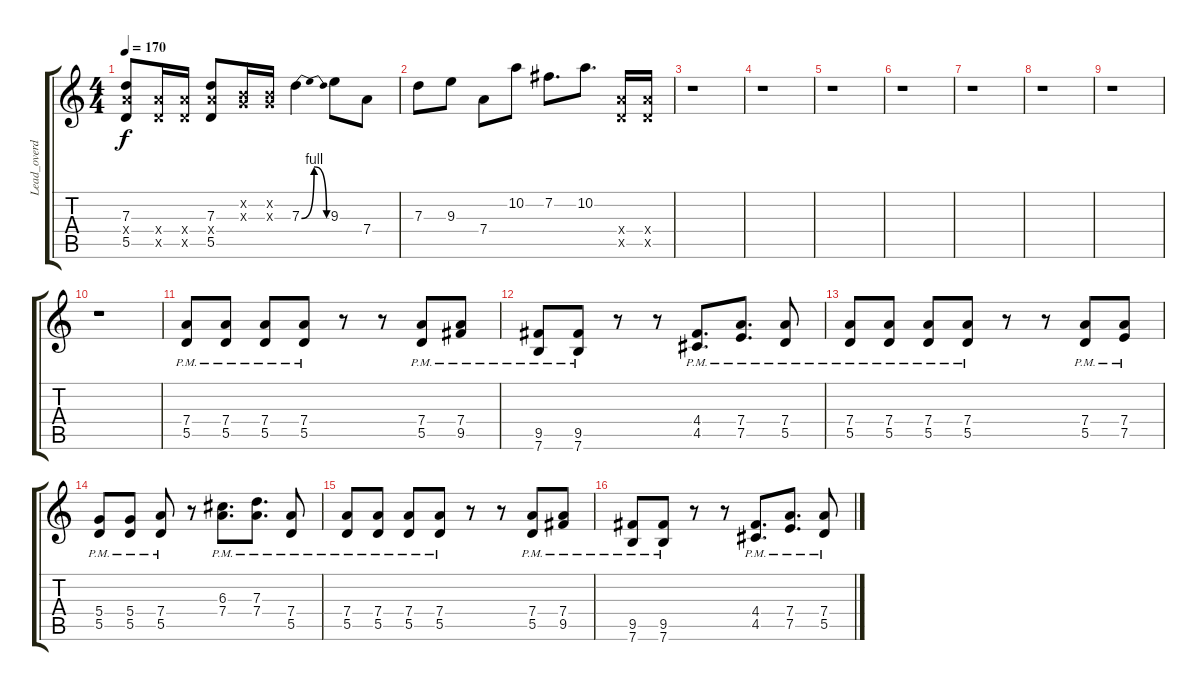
\track ("Lead_overdub" "Lead_overd") {instrument distortionguitar}
\staff {score tabs}
\tuning (E4 B3 G3 D3 A2 E2) {hide}
\ts (4 4)
\tempo 170
\clef g2
\ks c
(7.3 7.4{x} 5.5).8{dy f} (7.4{x} 5.5{x}).16 (7.4{x} 5.5{x}).16 (7.3 7.4{x} 5.5).8 (0.2{x} 0.3{x}).16 (0.2{x} 0.3{x}).16 7.3{be (bendrelease 0 0 30 4 45 4 60 0)}.4 9.3.8 7.4.8 |
7.3.8 9.3.8 7.4.8 10.2.8 7.2.8{d} 10.2.8{d} (7.4{x} 5.5{x}).16 (7.4{x} 5.5{x}).16 |
r.1 |
r.1 |
r.1 |
r.1 |
r.1 |
r.1 |
r.1 |
r.1 |
(7.4{pm} 5.5{pm}).8 (7.4{pm} 5.5{pm}).8 (7.4{pm} 5.5{pm}).8 (7.4{pm} 5.5{pm}).8 r.8 r.8 (7.4{pm} 5.5{pm}).8 (7.4{pm} 9.5{pm}).8 |
(9.5{pm} 7.6{pm}).8 (9.5{pm} 7.6{pm}).8 r.8 r.8 (4.4{pm} 4.5{pm}).8{d} (7.4{pm} 7.5{pm}).8{d} (7.4{pm} 5.5{pm}).8 |
(7.4{pm} 5.5{pm}).8 (7.4{pm} 5.5{pm}).8 (7.4{pm} 5.5{pm}).8 (7.4{pm} 5.5{pm}).8 r.8 r.8 (7.4{pm} 5.5{pm}).8 (7.4{pm} 7.5{pm}).8 |
(5.4{pm} 5.5{pm}).8 (5.4{pm} 5.5{pm}).8 (7.4{pm} 5.5{pm}).8 r.8 (6.3{pm} 7.4{pm}).8{d} (7.3{pm} 7.4{pm}).8{d} (7.4{pm} 5.5{pm}).8 |
(7.4{pm} 5.5{pm}).8 (7.4{pm} 5.5{pm}).8 (7.4{pm} 5.5{pm}).8 (7.4{pm} 5.5{pm}).8 r.8 r.8 (7.4{pm} 5.5{pm}).8 (7.4{pm} 9.5{pm}).8 |
(9.5{pm} 7.6{pm}).8 (9.5{pm} 7.6{pm}).8 r.8 r.8 (4.4{pm} 4.5{pm}).8{d} (7.4{pm} 7.5{pm}).8{d} (7.4{pm} 5.5{pm}).8
